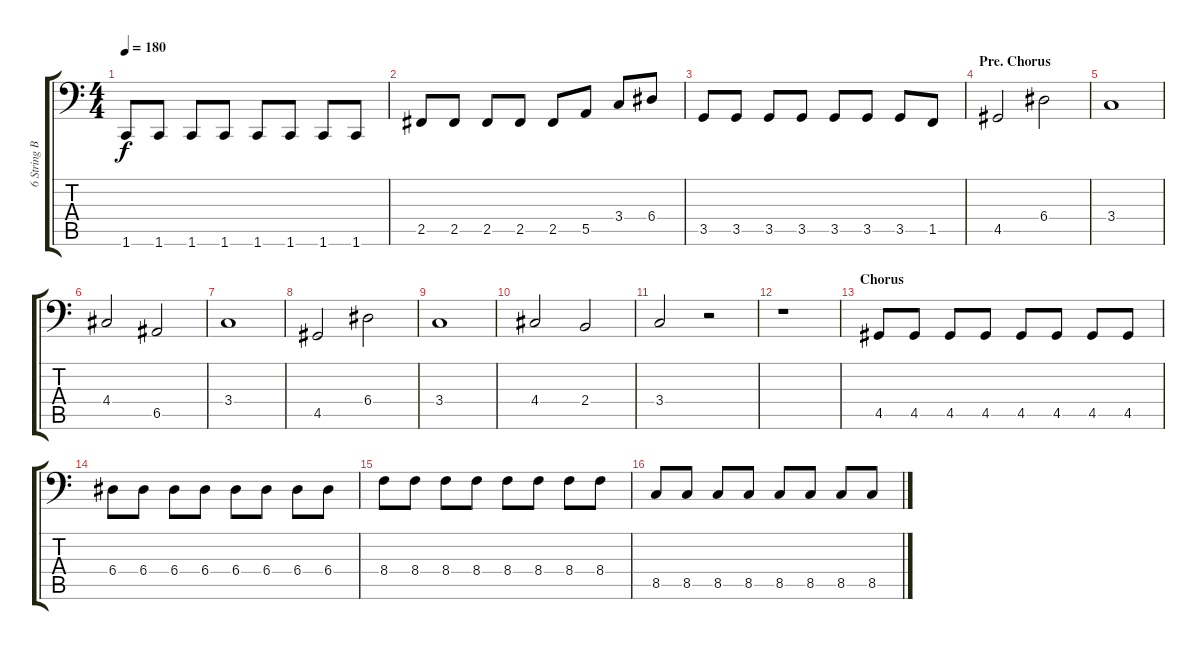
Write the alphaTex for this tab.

\track ("6 String Bass" "6 String B") {instrument electricbassfinger}
\staff {score tabs}
\tuning (C3 G2 D2 A1 E1 B0) {hide}
\ts (4 4)
\tempo 180
\clef f4
\ks c
1.6.8{dy f} 1.6.8 1.6.8 1.6.8 1.6.8 1.6.8 1.6.8 1.6.8 |
2.5.8 2.5.8 2.5.8 2.5.8 2.5.8 5.5.8 3.4.8 6.4.8 |
3.5.8 3.5.8 3.5.8 3.5.8 3.5.8 3.5.8 3.5.8 1.5.8 |
\section ("" "Pre. Chorus")
4.5.2 6.4.2 |
3.4.1 |
4.4.2 6.5.2 |
3.4.1 |
4.5.2 6.4.2 |
3.4.1 |
4.4.2 2.4.2 |
3.4.2 r.2 |
r.1 |
\section ("" "Chorus")
4.5.8 4.5.8 4.5.8 4.5.8 4.5.8 4.5.8 4.5.8 4.5.8 |
6.4.8 6.4.8 6.4.8 6.4.8 6.4.8 6.4.8 6.4.8 6.4.8 |
8.4.8 8.4.8 8.4.8 8.4.8 8.4.8 8.4.8 8.4.8 8.4.8 |
8.5.8 8.5.8 8.5.8 8.5.8 8.5.8 8.5.8 8.5.8 8.5.8
